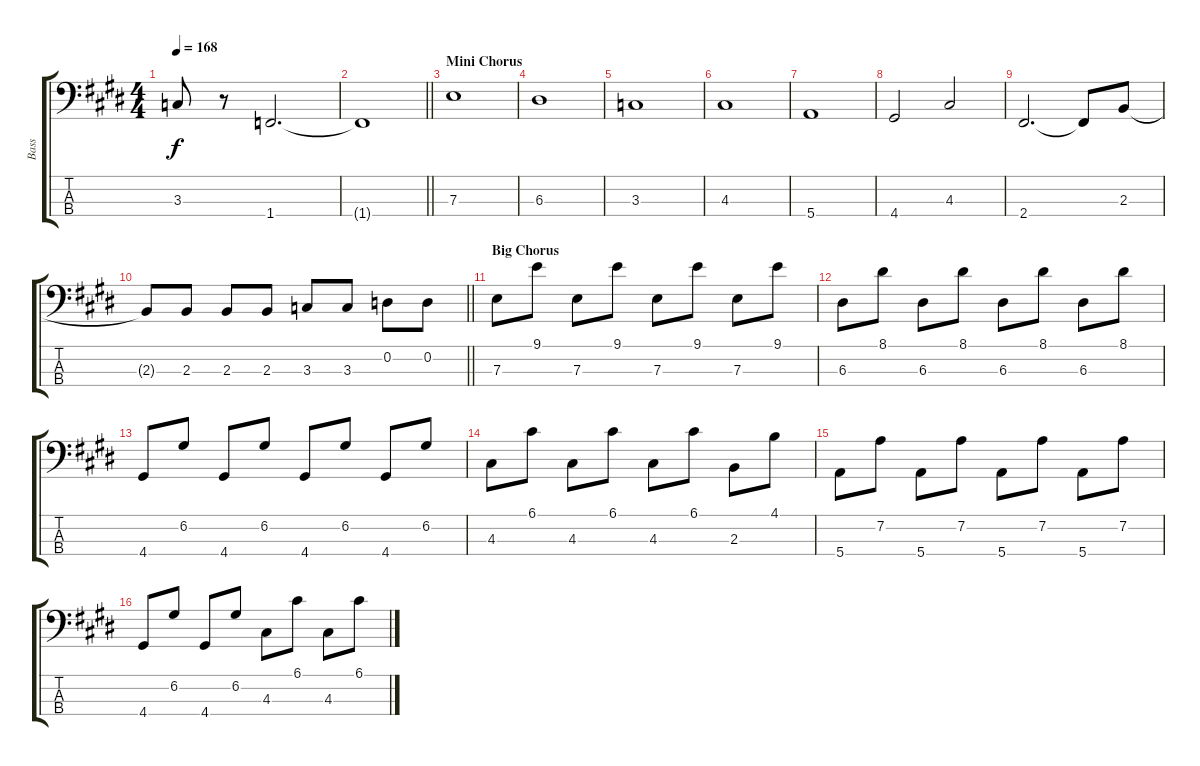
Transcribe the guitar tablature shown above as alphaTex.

\track ("Bass" "Bass") {instrument synthbass2}
\staff {score tabs}
\tuning (G2 D2 A1 E1) {hide}
\ts (4 4)
\tempo 168
\clef f4
\ks e
3.3{t}.8{dy f} r.8 1.4.2{d} |
\barLineRight lightlight
1.4{t}.1 |
\section ("" "Mini Chorus")
7.3.1 |
6.3.1 |
3.3.1 |
4.3.1 |
5.4.1 |
4.4.2 4.3.2 |
2.4.2{d} 2.4{t}.8 2.3.8 |
\barLineRight lightlight
2.3{t}.8 2.3.8 2.3.8 2.3.8 3.3.8 3.3.8 0.2.8 0.2.8 |
\section ("" "Big Chorus")
7.3.8 9.1.8 7.3.8 9.1.8 7.3.8 9.1.8 7.3.8 9.1.8 |
6.3.8 8.1.8 6.3.8 8.1.8 6.3.8 8.1.8 6.3.8 8.1.8 |
4.4.8 6.2.8 4.4.8 6.2.8 4.4.8 6.2.8 4.4.8 6.2.8 |
4.3.8 6.1.8 4.3.8 6.1.8 4.3.8 6.1.8 2.3.8 4.1.8 |
5.4.8 7.2.8 5.4.8 7.2.8 5.4.8 7.2.8 5.4.8 7.2.8 |
4.4.8 6.2.8 4.4.8 6.2.8 4.3.8 6.1.8 4.3.8 6.1.8
